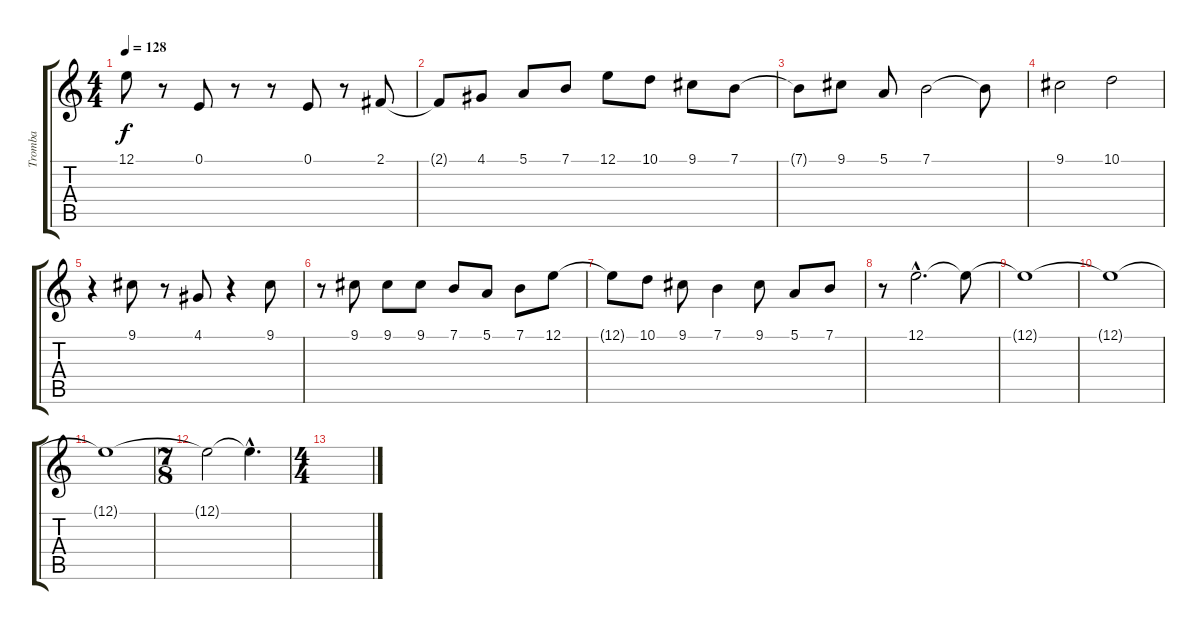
\track ("Tromba" "Tromba") {instrument trumpet}
\staff {score tabs}
\tuning (E4 B3 G3 D3 A2 E2) {hide}
\ts (4 4)
\tempo 128
\clef g2
\ks c
12.1.8{dy f} r.8 0.1.8 r.8 r.8 0.1.8 r.8 2.1.8 |
2.1{t}.8 4.1.8 5.1.8 7.1.8 12.1.8 10.1.8 9.1.8 7.1.8 |
7.1{t}.8 9.1.8 5.1.8 7.1.2 7.1{t}.8 |
9.1.2 10.1.2 |
r.4 9.1.8 r.8 4.1.8 r.4 9.1.8 |
r.8 9.1.8 9.1.8 9.1.8 7.1.8 5.1.8 7.1.8 12.1.8 |
12.1{t}.8 10.1.8 9.1.8 7.1.4 9.1.8 5.1.8 7.1.8 |
r.8 12.1{hac}.2{d} 12.1{t}.8 |
12.1{t}.1 |
12.1{t}.1 |
12.1{t}.1 |
\ts (7 8)
12.1{t}.2 12.1{hac t}.4{d} |
\ts (4 4)
